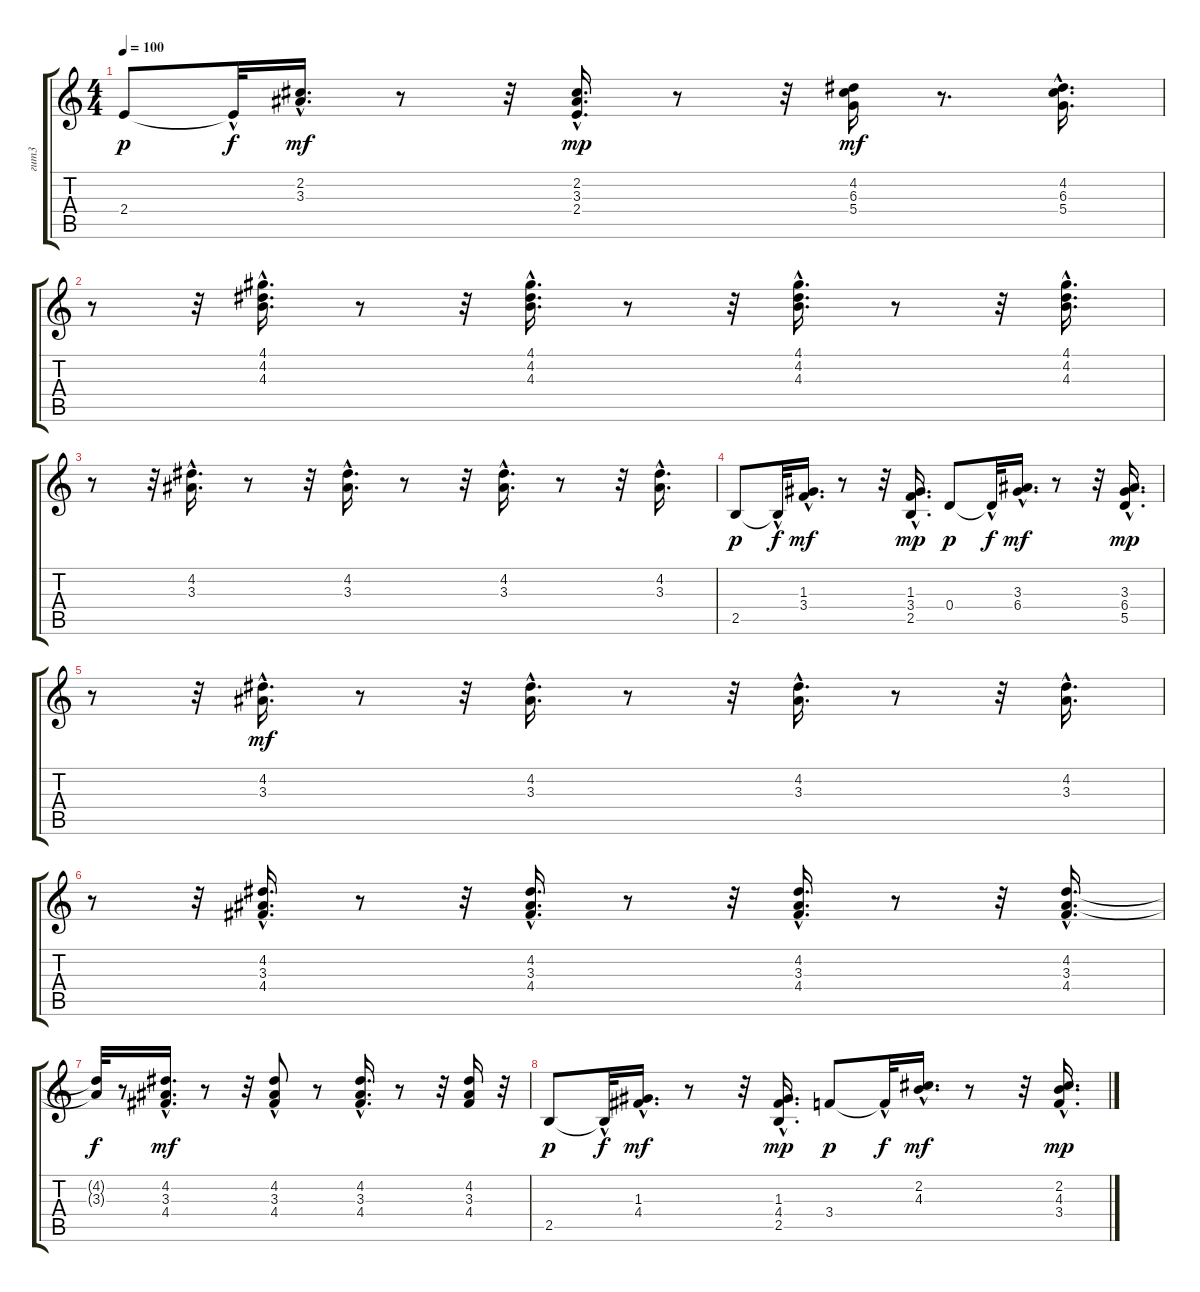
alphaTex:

\track ("гит3" "гит3") {instrument acousticguitarsteel}
\staff {score tabs}
\tuning (E4 B3 G3 D3 A2 E2) {hide}
\ts (4 4)
\tempo 100
\clef g2
\ks c
2.4.8{dy p} 2.4{hac t}.32{dy f} (2.2 3.3{hac}).16{d dy mf} r.8 r.32 (2.2{hac} 3.3{hac} 2.4{hac}).16{d dy mp} r.8 r.32 (4.2 6.3 5.4).16{dy mf} r.8{d} (4.2{hac} 6.3{hac} 5.4{hac}).16{d} |
r.8 r.32 (4.1{hac} 4.2{hac} 4.3{hac}).16{d} r.8 r.32 (4.1{hac} 4.2{hac} 4.3{hac}).16{d} r.8 r.32 (4.1{hac} 4.2{hac} 4.3).16{d} r.8 r.32 (4.1{hac} 4.2{hac} 4.3{hac}).16{d} |
r.8 r.32 (4.2 3.3{hac}).16{d} r.8 r.32 (4.2{hac} 3.3{hac}).16{d} r.8 r.32 (4.2 3.3{hac}).16{d} r.8 r.32 (4.2{hac} 3.3{hac}).16{d} |
2.5.8{dy p} 2.5{hac t}.32{dy f} (1.3 3.4{hac}).16{d dy mf} r.8 r.32 (1.3{hac} 3.4{hac} 2.5{hac}).16{d dy mp} 0.4.8{dy p} 0.4{hac t}.32{dy f} (3.3 6.4{hac}).16{d dy mf} r.8 r.32 (3.3{hac} 6.4{hac} 5.5{hac}).16{d dy mp} |
r.8 r.32 (4.2 3.3{hac}).16{d dy mf} r.8 r.32 (4.2{hac} 3.3{hac}).16{d} r.8 r.32 (4.2 3.3{hac}).16{d} r.8 r.32 (4.2{hac} 3.3{hac}).16{d} |
r.8 r.32 (4.2{hac} 3.3{hac} 4.4{hac}).16{d} r.8 r.32 (4.2{hac} 3.3{hac} 4.4{hac}).16{d} r.8 r.32 (4.2{hac} 3.3{hac} 4.4).16{d} r.8 r.32 (4.2{hac} 3.3{hac} 4.4{hac}).16{d} |
(4.2{t} 3.3{t}).32{dy f} r.8 (4.2{hac} 3.3{hac} 4.4{hac}).16{d dy mf} r.8 r.32 (4.2 3.3 4.4{hac}).8 r.8 (4.2{hac} 3.3{hac} 4.4{hac}).16{d} r.8 r.32 (4.2 3.3 4.4).16 r.32 |
2.5.8{dy p} 2.5{hac t}.32{dy f} (1.3 4.4{hac}).16{d dy mf} r.8 r.32 (1.3{hac} 4.4{hac} 2.5{hac}).16{d dy mp} 3.4.8{dy p} 3.4{hac t}.32{dy f} (2.2 4.3{hac}).16{d dy mf} r.8 r.32 (2.2{hac} 4.3{hac} 3.4{hac}).16{d dy mp}
